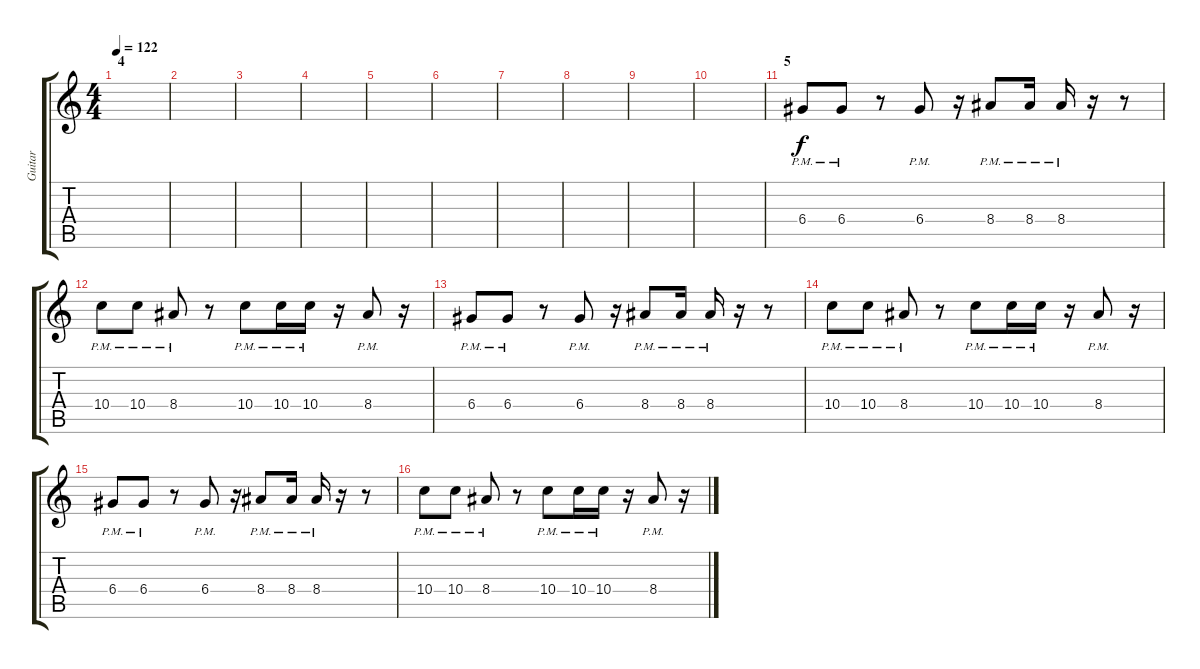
\track ("Guitar" "Guitar") {instrument overdrivenguitar}
\staff {score tabs}
\tuning (E4 B3 G3 D3 A2 E2) {hide}
\ts (4 4)
\section ("" "4")
\tempo 122
\clef g2
\ks c
|
|
|
|
|
|
|
|
|
|
\section ("" "5")
6.4{pm}.8{volume 13} 6.4{pm}.8 r.8 6.4{pm}.8 r.16 8.4{pm}.8 8.4{pm}.16 8.4{pm}.16 r.16 r.8 |
10.4{pm}.8 10.4{pm}.8 8.4{pm}.8 r.8 10.4{pm}.8 10.4{pm}.16 10.4{pm}.16 r.16 8.4{pm}.8 r.16 |
6.4{pm}.8 6.4{pm}.8 r.8 6.4{pm}.8 r.16 8.4{pm}.8 8.4{pm}.16 8.4{pm}.16 r.16 r.8 |
10.4{pm}.8 10.4{pm}.8 8.4{pm}.8 r.8 10.4{pm}.8 10.4{pm}.16 10.4{pm}.16 r.16 8.4{pm}.8 r.16 |
6.4{pm}.8 6.4{pm}.8 r.8 6.4{pm}.8 r.16 8.4{pm}.8 8.4{pm}.16 8.4{pm}.16 r.16 r.8 |
10.4{pm}.8 10.4{pm}.8 8.4{pm}.8 r.8 10.4{pm}.8 10.4{pm}.16 10.4{pm}.16 r.16 8.4{pm}.8 r.16
